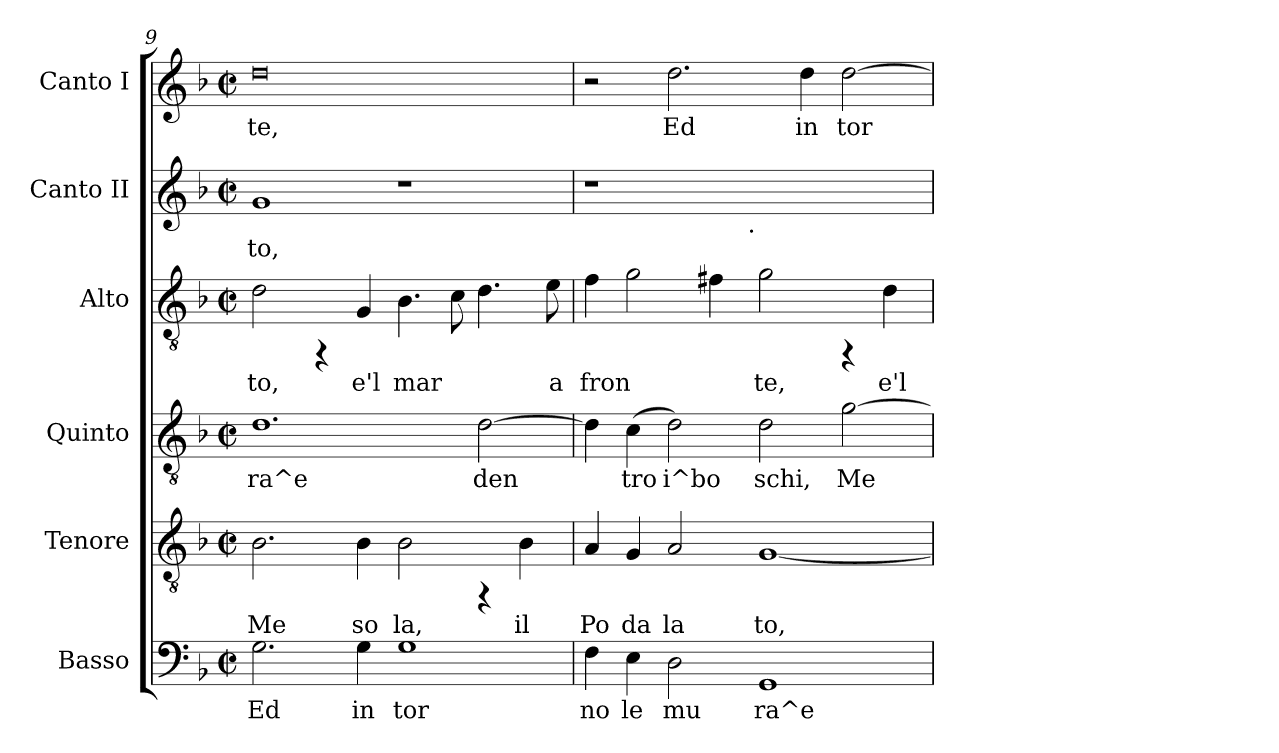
**kern	**text	**kern	**text	**kern	**text	**kern	**text	**kern	**text	**kern	**text
*part6	*part6	*part5	*part5	*part4	*part4	*part3	*part3	*part2	*part2	*part1	*part1
*staff6	*staff6	*staff5	*staff5	*staff4	*staff4	*staff3	*staff3	*staff2	*staff2	*staff1	*staff1
*I"Basso	*	*I"Tenore	*	*I"Quinto	*	*I"Alto	*	*I"Canto II	*	*I"Canto I	*
*clefF4	*	*clefGv2	*	*clefGv2	*	*clefGv2	*	*clefG2	*	*clefG2	*
*k[b-]	*	*k[b-]	*	*k[b-]	*	*k[b-]	*	*k[b-]	*	*k[b-]	*
*F:	*	*F:	*	*F:	*	*F:	*	*F:	*	*F:	*
*M2/2	*	*M2/2	*	*M2/2	*	*M2/2	*	*M2/2	*	*M2/2	*
*met(c|)	*	*met(c|)	*	*met(c|)	*	*met(c|)	*	*met(c|)	*	*met(c|)	*
=9	=9	=9	=9	=9	=9	=9	=9	=9	=9	=9	=9
!	!LO:LY:b:cj	!	!LO:LY:b:cj	!	!LO:LY:b:cj	!	!LO:LY:b:cj	!	!LO:LY:b:cj	!	!LO:LY:b:cj
2.G\	Ed	2.B-\	Me	1.d	ra^e	2d\	-to,	1g	-to,	0dd	te,
.	.	.	.	.	.	4rFF	.	.	.	.	.
!	!LO:LY:b:cj	!	!LO:LY:b:cj	!	!	!	!LO:LY:b:cj	!	!	!	!
4G\	in	4B-\	so	.	.	4G/	e'l	.	.	.	.
!	!LO:LY:b:cj	!	!LO:LY:b:cj	!	!	!	!LO:LY:b:cj	!	!	!	!
1G	tor	2B-\	la,	.	.	4.B-\	mar	1r	.	.	.
!	!	!	!	!	!	!	!LO:LY:b:cj	!	!	!	!
.	.	.	.	.	.	8c\	.	.	.	.	.
!	!	!	!	!	!LO:LY:b:cj	!	!LO:LY:b:cj	!	!	!	!
.	.	4rFF	.	[>2d\	den	4.d\	.	.	.	.	.
!	!	!	!LO:LY:b:cj	!	!	!	!	!	!	!	!
.	.	4B-\	il	.	.	.	.	.	.	.	.
!	!	!	!	!	!	!	!LO:LY:b:cj	!	!	!	!
.	.	.	.	.	.	8e\	a	.	.	.	.
=10	=10	=10	=10	=10	=10	=10	=10	=10	=10	=10	=10
!	!LO:LY:b:cj	!	!LO:LY:b:cj	!	!LO:LY:b:cj	!	!LO:LY:b:cj	!	!	!	!
*	*	*	*	*	*	*	*	*^	*	*	*
4F\	no	4A/	Po	4d\]	.	4f\	fron-	1r	2ryy	.	2r	.
!	!LO:LY:b:cj	!	!LO:LY:b:cj	!	!LO:LY:b:cj	!	!LO:LY:b:cj	!	!	!	!	!
4E\	le	4G/	da	(<4c\	tro	2g\	--	.	.	.	.	.
!	!LO:LY:b:cj	!	!LO:LY:b:cj	!	!LO:LY:b:cj	!	!	!	!	!	!	!LO:LY:b:cj
2D\	mu	2A/	la	2d\)	i^bo	.	.	.	4...ryy	.	2.dd\	Ed
!	!	!	!	!	!	!	!LO:LY:b:cj	!	!	!	!	!
.	.	.	.	.	.	4f#\	--	.	.	.	.	.
!	!	!	!	!	!	!	!	!	!LO:TX:b:t=.	!	!	!
.	.	.	.	.	.	.	.	.	1ryy	.	.	.
!	!LO:LY:b:cj	!	!LO:LY:b:cj	!	!LO:LY:b:cj	!	!LO:LY:b:cj	!	!	!	!	!
1GG	ra^e	[<1G	to,	2d\	schi,	2g\	-te,	1ryy	.	.	.	.
!	!	!	!	!	!	!	!	!	!	!	!	!LO:LY:b:cj
.	.	.	.	.	.	.	.	.	.	.	4dd\	in
!	!	!	!	!	!LO:LY:b:cj	!	!	!	!	!	!	!LO:LY:b:cj
.	.	.	.	[<2g\	Me	4rFF	.	.	.	.	[<2dd\	tor
!	!	!	!	!	!	!	!LO:LY:b:cj	!	!	!	!	!
.	.	.	.	.	.	4d\	e'l	.	.	.	.	.
.	.	.	.	.	.	.	.	.	32ryy	.	.	.
*	*	*	*	*	*	*	*	*v	*v	*	*	*
=	=	=	=	=	=	=	=	=	=	=	=
*-	*-	*-	*-	*-	*-	*-	*-	*-	*-	*-	*-
